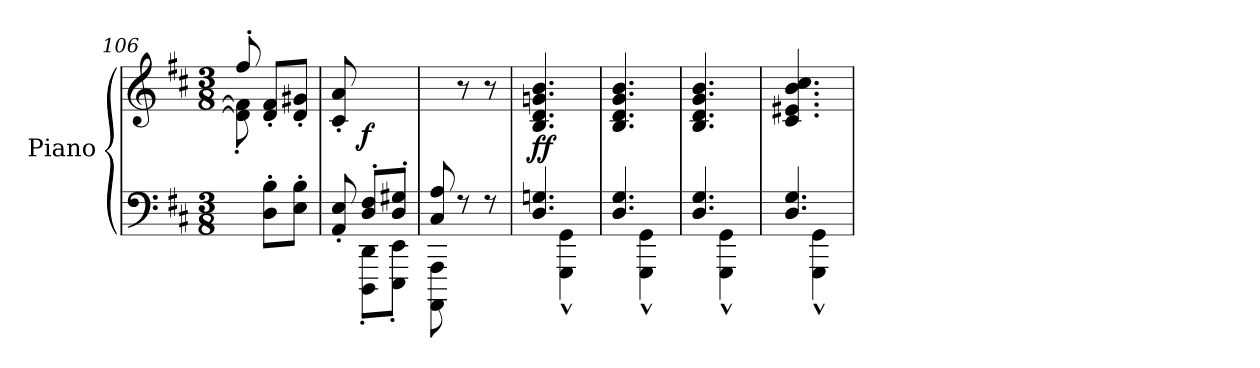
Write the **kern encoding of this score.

**kern	**kern	**dynam
*part1	*part1	*part1
*staff2	*staff1	*staff1/2
*I"Piano	*	*
*I'Pno	*	*
*clefF4	*clefG2	*
*k[f#c#]	*k[f#c#]	*
*M3/8	*M3/8	*
=106	=106	=106
*	*^	*
8ryy	8ff#'/	8d\]' 8f#\]'	.
8D\' 8B\'L	8d/' 8f#/'L	4ryy	.
8E\' 8B\'J	8d/' 8g#X/'J	.	.
*	*v	*v	*
=107	=107	=107
*^	*	*
8ryy	8AA/' 8E/'	8c#/' 8a/'	.
!	!	!	!LO:DY:b
8D/' 8F#/'L	8DDD\' 8DD\'L	4ryy	f
8D/' 8G#X/'J	8EEE\' 8EE\'J	.	.
!!LO:LB:g=z
=108	=108	=108	=108
8C#/ 8A/	8AAAA\ 8AAA\	8ryy	.
4ryy	8rF	8r	.
.	8rF	8r	.
=109	=109	=109	=109
!	!	!	!LO:DY:b
4.D/ 4.Gn/	8rCCyy	4.B/ 4.d/ 4.gn/ 4.b/	ff
.	4GGG\^^ 4GG\^^	.	.
=110	=110	=110	=110
4.D/ 4.G/	8rCCyy	4.B/ 4.d/ 4.g/ 4.b/	.
.	4GGG\^^ 4GG\^^	.	.
=111	=111	=111	=111
4.D/ 4.G/	8rCCyy	4.B/ 4.d/ 4.g/ 4.b/	.
.	4GGG\^^ 4GG\^^	.	.
=112	=112	=112	=112
4.D/ 4.G/	8rCCyy	4.c#/ 4.e#X/ 4.b/ 4.cc#/	.
.	4GGG\^^ 4GG\^^	.	.
*v	*v	*	*
=	=	=
*-	*-	*-
